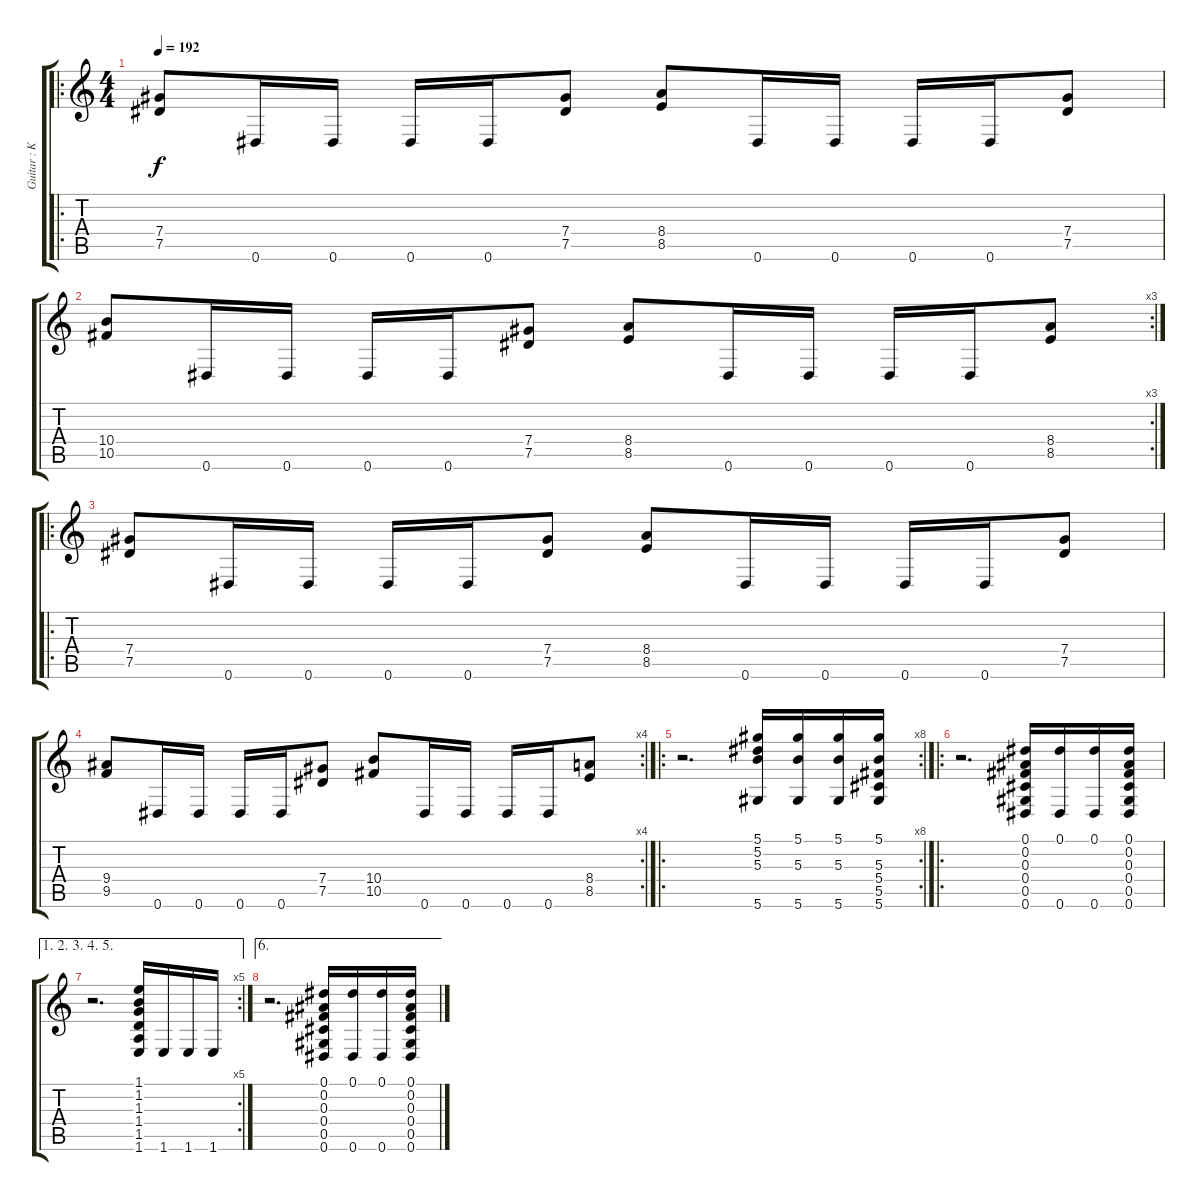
\track ("Guitar : King" "Guitar : K") {instrument distortionguitar}
\staff {score tabs}
\tuning (Eb4 Bb3 Gb3 Db3 Ab2 Eb2) {hide}
\ro
\ts (4 4)
\tempo 192
\clef g2
\ks c
(7.4 7.5).8{dy f} 0.6.16 0.6.16 0.6.16 0.6.16 (7.4 7.5).8 (8.4 8.5).8 0.6.16 0.6.16 0.6.16 0.6.16 (7.4 7.5).8 |
\rc 3
(10.4 10.5).8 0.6.16 0.6.16 0.6.16 0.6.16 (7.4 7.5).8 (8.4 8.5).8 0.6.16 0.6.16 0.6.16 0.6.16 (8.4 8.5).8 |
\ro
(7.4 7.5).8 0.6.16 0.6.16 0.6.16 0.6.16 (7.4 7.5).8 (8.4 8.5).8 0.6.16 0.6.16 0.6.16 0.6.16 (7.4 7.5).8 |
\rc 4
(9.4 9.5).8 0.6.16 0.6.16 0.6.16 0.6.16 (7.4 7.5).8 (10.4 10.5).8 0.6.16 0.6.16 0.6.16 0.6.16 (8.4 8.5).8 |
\ro
\rc 8
r.2{d volume 0} (5.1 5.2 5.3 5.6).16 (5.1 5.3 5.6).16 (5.1 5.3 5.6).16 (5.1 5.3 5.4 5.5 5.6).16 |
\ro
r.2{d volume 0} (0.1 0.2 0.3 0.4 0.5 0.6).16 (0.1 0.6).16 (0.1 0.6).16 (0.1 0.2 0.3 0.4 0.5 0.6).16 |
\ae (1 2 3 4 5)
\rc 5
r.2{d} (1.1 1.2 1.3 1.4 1.5 1.6).16{volume 0} 1.6.16 1.6.16 1.6.16 |
\ae 6
r.2{d} (0.1 0.2 0.3 0.4 0.5 0.6).16{volume 0} (0.1 0.6).16 (0.1 0.6).16 (0.1 0.2 0.3 0.4 0.5 0.6).16
